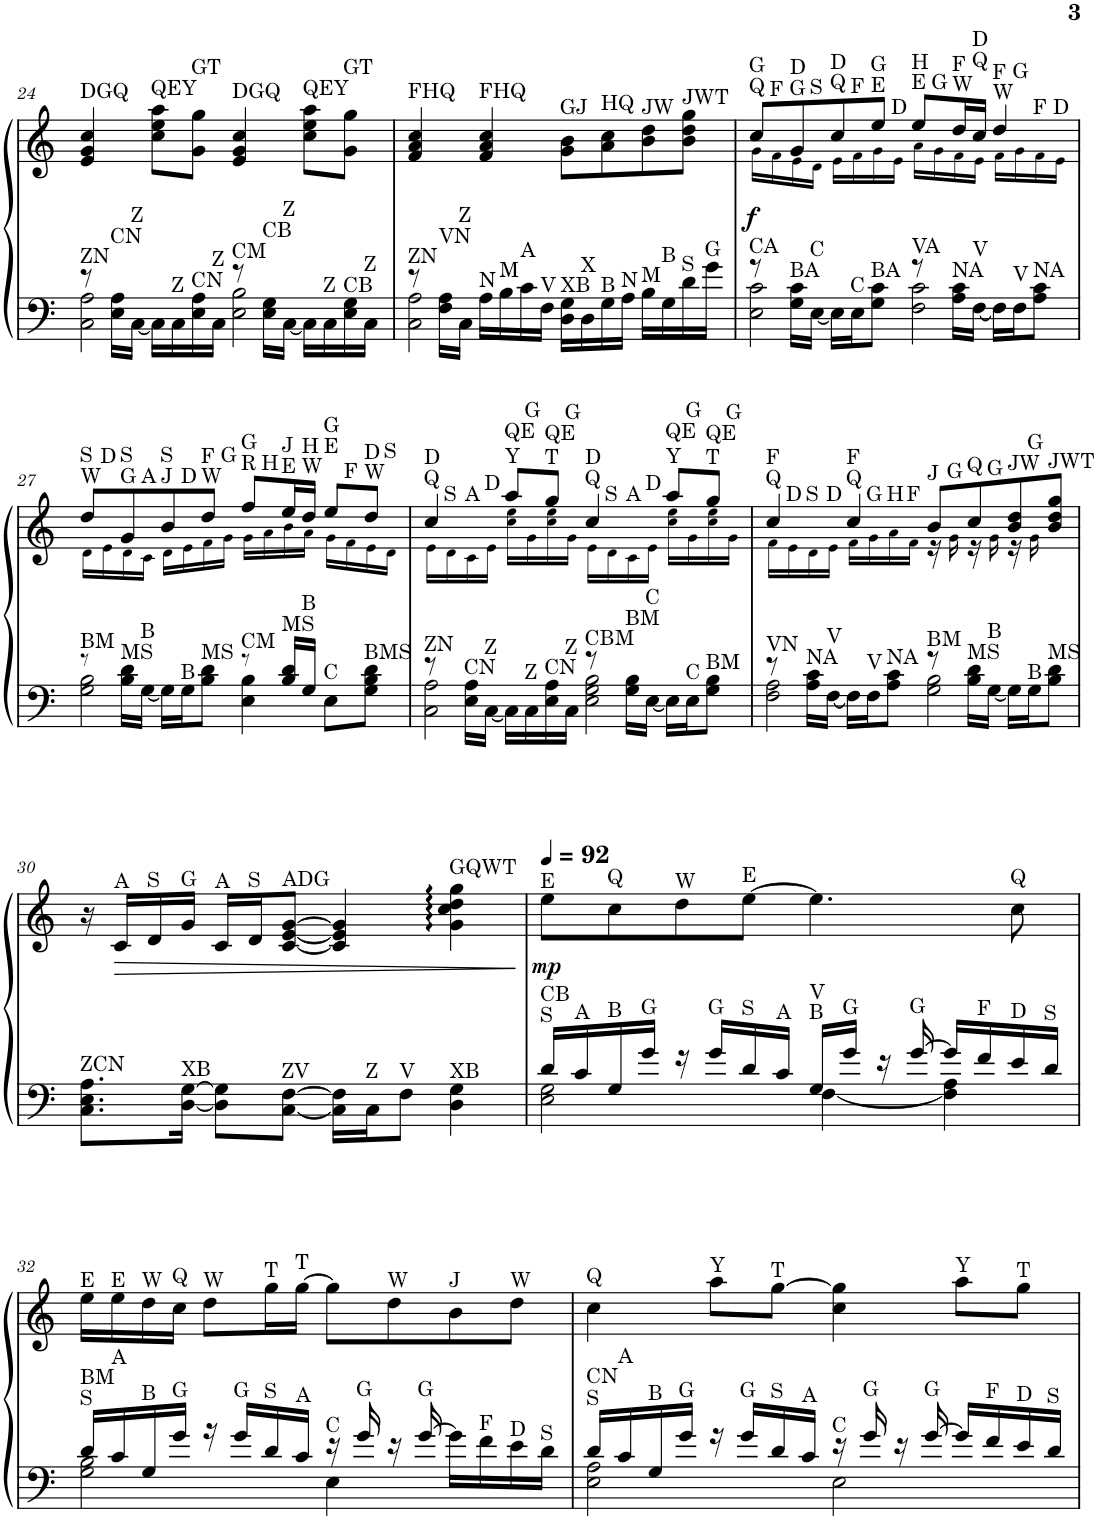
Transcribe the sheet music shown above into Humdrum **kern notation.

**kern	**kern	**dynam
*part1	*part1	*part1
*staff2	*staff1	*staff1/2
*I"Piano	*	*
*I'Pno.	*	*
!!LO:PB:g=z
*clefF4	*clefG2	*
*k[]	*k[]	*
*M4/4	*M4/4	*
*met(c)	*met(c)	*
=24	=24	=24
*^	*	*
!	!	!LO:TX:a:t=DGQ	!
!LO:TX:a:t=ZN	!	!	!
8r	2C\ 2A\	4e/ 4g/ 4cc/	.
!LO:TX:a:t=CN	!	!	!
16E\ 16A\LL	.	.	.
!LO:TX:a:t=Z	!	!	!
[16C\JJ	.	.	.
!	!	!LO:TX:a:t=QEY	!
16C\LL]	.	8cc\ 8ee\ 8aa\L	.
!LO:TX:a:t=Z	!	!	!
16C\	.	.	.
!	!	!LO:TX:a:t=GT	!
!LO:TX:a:t=CN	!	!	!
16E\ 16A\	.	8g\ 8gg\J	.
!LO:TX:a:t=Z	!	!	!
16C\JJ	.	.	.
!	!	!LO:TX:a:t=DGQ	!
!LO:TX:a:t=CM	!	!	!
8r	2E\ 2B\	4e/ 4g/ 4cc/	.
!LO:TX:a:t=CB	!	!	!
16E\ 16G\LL	.	.	.
!LO:TX:a:t=Z	!	!	!
[16C\JJ	.	.	.
!	!	!LO:TX:a:t=QEY	!
16C\LL]	.	8cc\ 8ee\ 8aa\L	.
!LO:TX:a:t=Z	!	!	!
16C\	.	.	.
!	!	!LO:TX:a:t=GT	!
!LO:TX:a:t=CB	!	!	!
16E\ 16G\	.	8g\ 8gg\J	.
!LO:TX:a:t=Z	!	!	!
16C\JJ	.	.	.
=25	=25	=25	=25
!	!	!LO:TX:a:t=FHQ	!
!LO:TX:a:t=ZN	!	!	!
8r	2C\ 2A\	4f/ 4a/ 4cc/	.
!LO:TX:a:t=VN	!	!	!
16F\ 16A\LL	.	.	.
!LO:TX:a:t=Z	!	!	!
16C\JJ	.	.	.
!	!	!LO:TX:a:t=FHQ	!
!LO:TX:a:t=N	!	!	!
16A\LL	.	4f/ 4a/ 4cc/	.
!LO:TX:a:t=M	!	!	!
16B\	.	.	.
!LO:TX:a:t=A	!	!	!
16c\	.	.	.
!LO:TX:a:t=V	!	!	!
16F\JJ	.	.	.
!	!	!LO:TX:a:t=GJ	!
!LO:TX:a:t=XB	!	!	!
16D\ 16G\LL	2ryy	8g\ 8b\L	.
!LO:TX:a:t=X	!	!	!
16D\	.	.	.
!	!	!LO:TX:a:t=HQ	!
!LO:TX:a:t=B	!	!	!
16G\	.	8a\ 8cc\	.
!LO:TX:a:t=N	!	!	!
16A\JJ	.	.	.
!	!	!LO:TX:a:t=JW	!
!LO:TX:a:t=M	!	!	!
16B\LL	.	8b\ 8dd\	.
!LO:TX:a:t=B	!	!	!
16G\	.	.	.
!	!	!LO:TX:a:t=JWT	!
!LO:TX:a:t=S	!	!	!
16d\	.	8b\ 8dd\ 8gg\J	.
!LO:TX:a:t=G	!	!	!
16g\JJ	.	.	.
=26	=26	=26	=26
*	*	*^	*
!	!	!LO:TX:a:t=Q	!	!
!	!	!LO:TX:a:t=G	!	!
!LO:TX:a:t=CA	!	!	!	!
!	!	!	!	!LO:DY:b
8r	2E\ 2c\	8cc/L	16g!\LL	f
!	!	!	!LO:TX:a:t=F	!
.	.	.	16f!\	.
!	!	!LO:TX:a:t=G	!	!
!	!	!LO:TX:a:t=D	!	!
!LO:TX:a:t=BA	!	!	!	!
16G\ 16c\LL	.	8g/	16e!\	.
!	!	!	!LO:TX:a:t=S	!
!LO:TX:a:t=C	!	!	!	!
[16E\JJ	.	.	16d!\JJ	.
!	!	!LO:TX:a:t=Q	!	!
!	!	!LO:TX:a:t=D	!	!
16E\LL]	.	8cc/	16e!\LL	.
!	!	!	!LO:TX:a:t=F	!
!LO:TX:a:t=C	!	!	!	!
16E\J	.	.	16f!\	.
!	!	!LO:TX:a:t=E	!	!
!	!	!LO:TX:a:t=G	!	!
!LO:TX:a:t=BA	!	!	!	!
8G\ 8c\J	.	8ee/J	16g!\	.
!	!	!	!LO:TX:a:t=D	!
.	.	.	16e!\JJ	.
!	!	!LO:TX:a:t=E	!	!
!	!	!LO:TX:a:t=H	!	!
!LO:TX:a:t=VA	!	!	!	!
8r	2F\ 2c\	8ee/L	16a!\LL	.
!	!	!	!LO:TX:a:t=G	!
.	.	.	16g!\	.
!	!	!LO:TX:a:t=W	!	!
!	!	!LO:TX:a:t=F	!	!
!LO:TX:a:t=NA	!	!	!	!
16A\ 16c\LL	.	16dd/L	16f!\	.
!	!	!LO:TX:a:t=Q	!	!
!	!	!LO:TX:a:t=D	!	!
!LO:TX:a:t=V	!	!	!	!
[16F\JJ	.	16cc/JJ	16e!\JJ	.
!	!	!LO:TX:a:t=W	!	!
!	!	!LO:TX:a:t=F	!	!
16F\LL]	.	4dd/	16f!\LL	.
!	!	!	!LO:TX:a:t=G	!
!LO:TX:a:t=V	!	!	!	!
16F\J	.	.	16g!\	.
!	!	!	!LO:TX:a:t=F	!
!LO:TX:a:t=NA	!	!	!	!
8A\ 8c\J	.	.	16f!\	.
!	!	!	!LO:TX:a:t=D	!
.	.	.	16e!\JJ	.
!!LO:LB:g=z	!!
=27	=27	=27	=27	=27
!	!	!LO:TX:a:t=W	!	!
!	!	!LO:TX:a:t=S	!	!
!LO:TX:a:t=BM	!	!	!	!
8r	2G\ 2B\	8dd/L	16d!\LL	.
!	!	!	!LO:TX:a:t=D	!
.	.	.	16e!\	.
!	!	!LO:TX:a:t=G	!	!
!	!	!LO:TX:a:t=S	!	!
!LO:TX:a:t=MS	!	!	!	!
16B\ 16d\LL	.	8g/	16d!\	.
!	!	!	!LO:TX:a:t=A	!
!LO:TX:a:t=B	!	!	!	!
[16G\JJ	.	.	16c!\JJ	.
!	!	!LO:TX:a:t=J	!	!
!	!	!LO:TX:a:t=S	!	!
16G\LL]	.	8b/	16d!\LL	.
!	!	!	!LO:TX:a:t=D	!
!LO:TX:a:t=B	!	!	!	!
16G\J	.	.	16e!\	.
!	!	!LO:TX:a:t=W	!	!
!	!	!LO:TX:a:t=F	!	!
!LO:TX:a:t=MS	!	!	!	!
8B\ 8d\J	.	8dd/J	16f!\	.
!	!	!	!LO:TX:a:t=G	!
.	.	.	16g!\JJ	.
!	!	!LO:TX:a:t=R	!	!
!	!	!LO:TX:a:t=G	!	!
!LO:TX:a:t=CM	!	!	!	!
8r	4E\ 4B\	8ff/L	16g!\LL	.
!	!	!	!LO:TX:a:t=H	!
.	.	.	16a!\	.
!	!	!LO:TX:a:t=E	!	!
!	!	!LO:TX:a:t=J	!	!
!LO:TX:a:t=MS	!	!	!	!
16B/ 16d/LL	.	16ee/L	16b!\	.
!	!	!LO:TX:a:t=W	!	!
!	!	!LO:TX:a:t=H	!	!
!LO:TX:a:t=B	!	!	!	!
16G/JJ	.	16dd/JJ	16a!\JJ	.
!	!	!LO:TX:a:t=E	!	!
!	!	!LO:TX:a:t=G	!	!
!LO:TX:a:t=C	!	!	!	!
8E\L	4ryy	8ee/L	16g!\LL	.
!	!	!	!LO:TX:a:t=F	!
.	.	.	16f!\	.
!	!	!LO:TX:a:t=W	!	!
!	!	!LO:TX:a:t=D	!	!
!LO:TX:a:t=BMS	!	!	!	!
8G\ 8B\ 8d\J	.	8dd/J	16e!\	.
!	!	!	!LO:TX:a:t=S	!
.	.	.	16d!\JJ	.
=28	=28	=28	=28	=28
!	!	!LO:TX:a:t=Q	!	!
!	!	!LO:TX:a:t=D	!	!
!LO:TX:a:t=ZN	!	!	!	!
8r	2C\ 2A\	4cc/	16e!\LL	.
!	!	!	!LO:TX:a:t=S	!
.	.	.	16d!\	.
!	!	!	!LO:TX:a:t=A	!
!LO:TX:a:t=CN	!	!	!	!
16E\ 16A\LL	.	.	16c!\	.
!	!	!	!LO:TX:a:t=D	!
!LO:TX:a:t=Z	!	!	!	!
[16C\JJ	.	.	16e!\JJ	.
!	!	!LO:TX:a:t=Y	!	!
!	!	!LO:TX:a:t=QE	!	!
16C\LL]	.	8aa/L	16cc!\ 16ee!\LL	.
!	!	!	!LO:TX:a:t=G	!
!LO:TX:a:t=Z	!	!	!	!
16C\	.	.	16g!\	.
!	!	!LO:TX:a:t=T	!	!
!	!	!LO:TX:a:t=QE	!	!
!LO:TX:a:t=CN	!	!	!	!
16E\ 16A\	.	8gg/J	16cc!\ 16ee!\	.
!	!	!	!LO:TX:a:t=G	!
!LO:TX:a:t=Z	!	!	!	!
16C\JJ	.	.	16g!\JJ	.
!	!	!LO:TX:a:t=Q	!	!
!	!	!LO:TX:a:t=D	!	!
!LO:TX:a:t=CBM	!	!	!	!
8r	2E\ 2G\ 2B\	4cc/	16e!\LL	.
!	!	!	!LO:TX:a:t=S	!
.	.	.	16d!\	.
!	!	!	!LO:TX:a:t=A	!
!LO:TX:a:t=BM	!	!	!	!
16G\ 16B\LL	.	.	16c!\	.
!	!	!	!LO:TX:a:t=D	!
!LO:TX:a:t=C	!	!	!	!
[16E\JJ	.	.	16e!\JJ	.
!	!	!LO:TX:a:t=Y	!	!
!	!	!LO:TX:a:t=QE	!	!
16E\LL]	.	8aa/L	16cc!\ 16ee!\LL	.
!	!	!	!LO:TX:a:t=G	!
!LO:TX:a:t=C	!	!	!	!
16E\J	.	.	16g!\	.
!	!	!LO:TX:a:t=T	!	!
!	!	!LO:TX:a:t=QE	!	!
!LO:TX:a:t=BM	!	!	!	!
8G\ 8B\J	.	8gg/J	16cc!\ 16ee!\	.
!	!	!	!LO:TX:a:t=G	!
.	.	.	16g!\JJ	.
=29	=29	=29	=29	=29
!	!	!LO:TX:a:t=Q	!	!
!	!	!LO:TX:a:t=F	!	!
!LO:TX:a:t=VN	!	!	!	!
8r	2F\ 2A\	4cc/	16f!\LL	.
!	!	!	!LO:TX:a:t=D	!
.	.	.	16e!\	.
!	!	!	!LO:TX:a:t=S	!
!LO:TX:a:t=NA	!	!	!	!
16A\ 16c\LL	.	.	16d!\	.
!	!	!	!LO:TX:a:t=D	!
!LO:TX:a:t=V	!	!	!	!
[16F\JJ	.	.	16e!\JJ	.
!	!	!LO:TX:a:t=Q	!	!
!	!	!LO:TX:a:t=F	!	!
16F\LL]	.	4cc/	16f!\LL	.
!	!	!	!LO:TX:a:t=G	!
!LO:TX:a:t=V	!	!	!	!
16F\J	.	.	16g!\	.
!	!	!	!LO:TX:a:t=H	!
!LO:TX:a:t=NA	!	!	!	!
8A\ 8c\J	.	.	16a!\	.
!	!	!	!LO:TX:a:t=F	!
.	.	.	16f!\JJ	.
!	!	!LO:TX:a:t=J	!	!
!LO:TX:a:t=BM	!	!	!	!
8r	2G\ 2B\	8b/L	16r	.
!	!	!	!LO:TX:a:t=G	!
.	.	.	16g!\	.
!	!	!LO:TX:a:t=Q	!	!
!LO:TX:a:t=MS	!	!	!	!
16B\ 16d\LL	.	8cc/	16r	.
!	!	!	!LO:TX:a:t=G	!
!LO:TX:a:t=B	!	!	!	!
[16G\JJ	.	.	16g!\	.
!	!	!LO:TX:a:t=JW	!	!
16G\LL]	.	8b/ 8dd/	16r	.
!	!	!	!LO:TX:a:t=G	!
!LO:TX:a:t=B	!	!	!	!
16G\J	.	.	16g!\	.
!	!	!LO:TX:a:t=JWT	!	!
!LO:TX:a:t=MS	!	!	!	!
8B\ 8d\J	.	8b/ 8dd/ 8gg/J	8ryy	.
*v	*v	*	*	*
!!LO:LB:g=z
=30	=30	=30	=30
!LO:TX:a:t=ZCN	!	!	!
*	*v	*v	*
8.C\ 8.E\ 8.A\L	16r	.
!	!LO:TX:a:t=A	!
!	!	!LO:HP:b
.	16c/LL	>
!	!LO:TX:a:t=S	!
.	16d/	.
!	!LO:TX:a:t=G	!
!LO:TX:a:t=XB	!	!
[16D\ [16G\Jk	16g/JJ	.
!	!LO:TX:a:t=A	!
8D\] 8G\]L	16c/LL	.
!	!LO:TX:a:t=S	!
.	16d/J	.
!	!LO:TX:a:t=ADG	!
!LO:TX:a:t=ZV	!	!
[8C\ [8F\J	[8c/ [8e/ [8g/J	.
16C\] 16F\]LL	4c/] 4e/] 4g/]	.
!LO:TX:a:t=Z	!	!
16C\J	.	.
!LO:TX:a:t=V	!	!
8F\J	.	.
!	!LO:TX:a:t=GQWT	!
!LO:TX:a:t=XB	!	!
4D\ 4G\	4g\ 4cc\ 4dd\ 4gg\	.
.	.	]
=31	=31	=31
*	*MM92	*
*^	*	*
!	!	!LO:TX:a:t=E	!
!LO:TX:a:t=S	!	!	!
!LO:TX:a:t=CB	!	!	!
!	!	!	!LO:DY:b
16d/LL	2E\ 2G\	8ee\L	mp
!LO:TX:a:t=A	!	!	!
16c/	.	.	.
!	!	!LO:TX:a:t=Q	!
!LO:TX:a:t=B	!	!	!
16G/	.	8cc\	.
!LO:TX:a:t=G	!	!	!
16g/JJ	.	.	.
!	!	!LO:TX:a:t=W	!
16r	.	8dd\	.
!LO:TX:a:t=G	!	!	!
16g/LL	.	.	.
!	!	!LO:TX:a:t=E	!
!LO:TX:a:t=S	!	!	!
16d/	.	[8ee\J	.
!LO:TX:a:t=A	!	!	!
16c/JJ	.	.	.
!LO:TX:a:t=B	!	!	!
!LO:TX:a:t=V	!	!	!
16G/LL	[4F\	4.ee\]	.
!LO:TX:a:t=G	!	!	!
16g/JJ	.	.	.
16r	.	.	.
!LO:TX:a:t=G	!	!	!
[16g/	.	.	.
16g/LL]	4F\] 4A\	.	.
!LO:TX:a:t=F	!	!	!
16f/	.	.	.
!	!	!LO:TX:a:t=Q	!
!LO:TX:a:t=D	!	!	!
16e/	.	8cc\	.
!LO:TX:a:t=S	!	!	!
16d/JJ	.	.	.
!!LO:LB:g=z
=32	=32	=32	=32
!	!	!LO:TX:a:t=E	!
!LO:TX:a:t=S	!	!	!
!LO:TX:a:t=BM	!	!	!
16d/LL	2G\ 2B\	16ee\LL	.
!	!	!LO:TX:a:t=E	!
!LO:TX:a:t=A	!	!	!
16c/	.	16ee\	.
!	!	!LO:TX:a:t=W	!
!LO:TX:a:t=B	!	!	!
16G/	.	16dd\	.
!	!	!LO:TX:a:t=Q	!
!LO:TX:a:t=G	!	!	!
16g/JJ	.	16cc\JJ	.
!	!	!LO:TX:a:t=W	!
16r	.	8dd\L	.
!LO:TX:a:t=G	!	!	!
16g/LL	.	.	.
!	!	!LO:TX:a:t=T	!
!LO:TX:a:t=S	!	!	!
16d/	.	16gg\L	.
!	!	!LO:TX:a:t=T	!
!LO:TX:a:t=A	!	!	!
16c/JJ	.	[16gg\JJ	.
!LO:TX:a:t=C	!	!	!
16r	4E\	8gg\L]	.
!LO:TX:a:t=G	!	!	!
16g/	.	.	.
!	!	!LO:TX:a:t=W	!
16r	.	8dd\	.
!LO:TX:a:t=G	!	!	!
[16g/	.	.	.
!	!	!LO:TX:a:t=J	!
16g\LL]	4ryy	8b\	.
!LO:TX:a:t=F	!	!	!
16f\	.	.	.
!	!	!LO:TX:a:t=W	!
!LO:TX:a:t=D	!	!	!
16e\	.	8dd\J	.
!LO:TX:a:t=S	!	!	!
16d\JJ	.	.	.
=33	=33	=33	=33
!	!	!LO:TX:a:t=Q	!
!LO:TX:a:t=S	!	!	!
!LO:TX:a:t=CN	!	!	!
16d/LL	2E\ 2A\	4cc\	.
!LO:TX:a:t=A	!	!	!
16c/	.	.	.
!LO:TX:a:t=B	!	!	!
16G/	.	.	.
!LO:TX:a:t=G	!	!	!
16g/JJ	.	.	.
!	!	!LO:TX:a:t=Y	!
16r	.	8aa\L	.
!LO:TX:a:t=G	!	!	!
16g/LL	.	.	.
!	!	!LO:TX:a:t=T	!
!LO:TX:a:t=S	!	!	!
16d/	.	[8gg\J	.
!LO:TX:a:t=A	!	!	!
16c/JJ	.	.	.
!LO:TX:a:t=C	!	!	!
16r	2E\	4cc\ 4gg\]	.
!LO:TX:a:t=G	!	!	!
16g/	.	.	.
16r	.	.	.
!LO:TX:a:t=G	!	!	!
[16g/	.	.	.
!	!	!LO:TX:a:t=Y	!
16g/LL]	.	8aa\L	.
!LO:TX:a:t=F	!	!	!
16f/	.	.	.
!	!	!LO:TX:a:t=T	!
!LO:TX:a:t=D	!	!	!
16e/	.	8gg\J	.
!LO:TX:a:t=S	!	!	!
16d/JJ	.	.	.
*v	*v	*	*
=	=	=
*-	*-	*-
